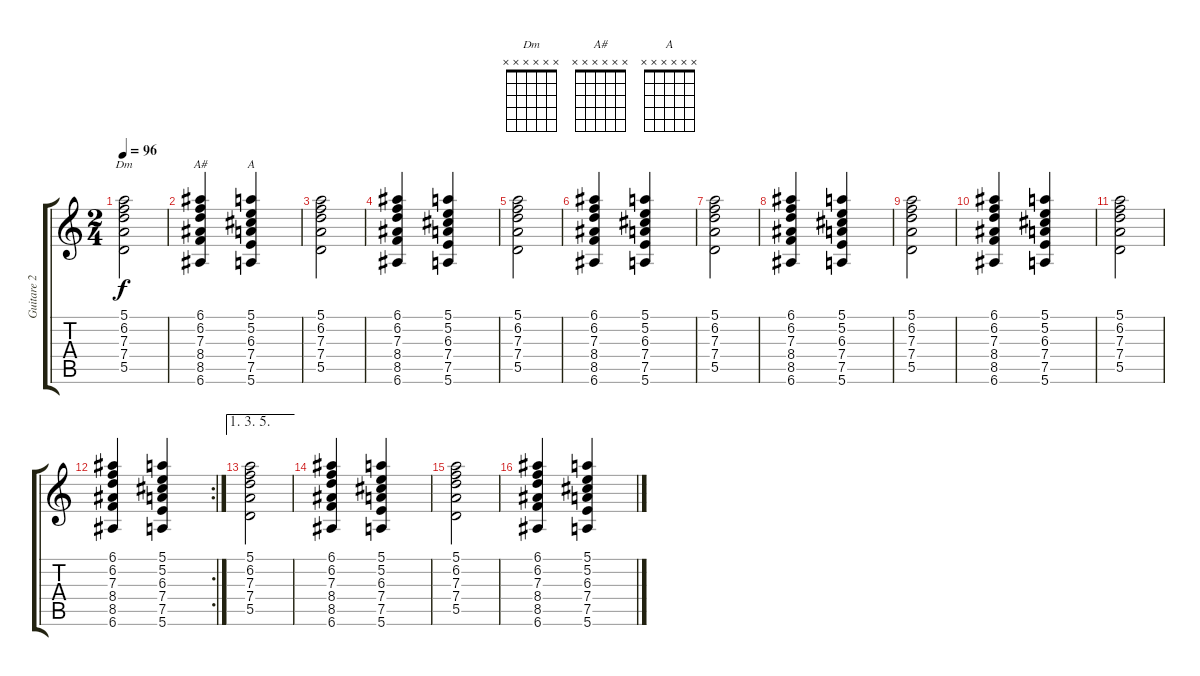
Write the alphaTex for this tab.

\track ("Guitare 2" "Guitare 2") {instrument acousticguitarsteel}
\staff {score tabs}
\tuning (E4 B3 G3 D3 A2 E2) {hide}
\chord ("Dm" x x x x x x) {firstfret 0}
\chord ("A#" x x x x x x) {firstfret 0}
\chord ("A" x x x x x x) {firstfret 0}
\ts (2 4)
\tempo 96
\clef g2
\ks c
(5.1 6.2 7.3 7.4 5.5).2{ch "Dm" dy f} |
(6.1 6.2 7.3 8.4 8.5 6.6).4{ch "A#"} (5.1 5.2 6.3 7.4 7.5 5.6).4{ch "A"} |
(5.1 6.2 7.3 7.4 5.5).2 |
(6.1 6.2 7.3 8.4 8.5 6.6).4 (5.1 5.2 6.3 7.4 7.5 5.6).4 |
(5.1 6.2 7.3 7.4 5.5).2 |
(6.1 6.2 7.3 8.4 8.5 6.6).4 (5.1 5.2 6.3 7.4 7.5 5.6).4 |
(5.1 6.2 7.3 7.4 5.5).2 |
(6.1 6.2 7.3 8.4 8.5 6.6).4 (5.1 5.2 6.3 7.4 7.5 5.6).4 |
(5.1 6.2 7.3 7.4 5.5).2 |
(6.1 6.2 7.3 8.4 8.5 6.6).4 (5.1 5.2 6.3 7.4 7.5 5.6).4 |
(5.1 6.2 7.3 7.4 5.5).2 |
\rc 2
(6.1 6.2 7.3 8.4 8.5 6.6).4 (5.1 5.2 6.3 7.4 7.5 5.6).4 |
\ae (1 3 5)
(5.1 6.2 7.3 7.4 5.5).2 |
(6.1 6.2 7.3 8.4 8.5 6.6).4 (5.1 5.2 6.3 7.4 7.5 5.6).4 |
(5.1 6.2 7.3 7.4 5.5).2 |
(6.1 6.2 7.3 8.4 8.5 6.6).4 (5.1 5.2 6.3 7.4 7.5 5.6).4
